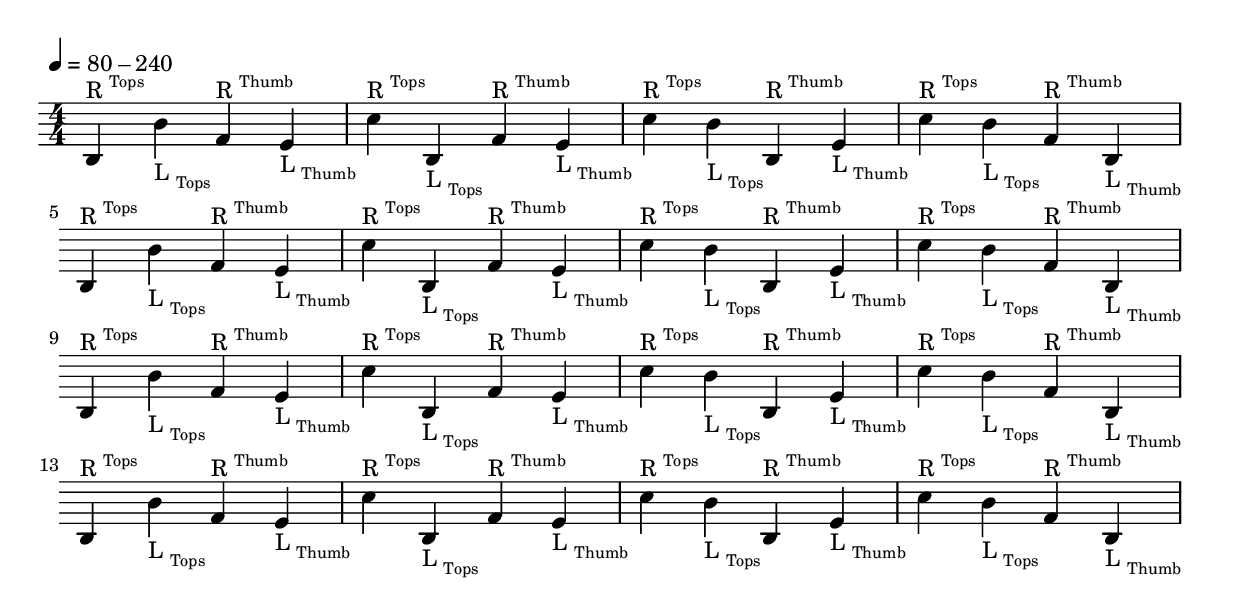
\version "2.24.1"
\include "../global.ly"

\layout {
  indent = -3.5
}

\relative {
  \defaultScoreSettings
  \tempo 4 = 80 - 240
  \time 4/4

  \repeat unfold 4 {
     b4^\RTopsTop  b'_\LTopsBtm   f^\RThumbTop   e_\LThumbBtm 
    c'4^\RTopsTop  b,_\LTopsBtm  f'^\RThumbTop   e_\LThumbBtm 
    c'4^\RTopsTop   b_\LTopsBtm  b,^\RThumbTop   e_\LThumbBtm 
    c'4^\RTopsTop   b_\LTopsBtm   f^\RThumbTop  b,_\LThumbBtm 
    \break
  }
}